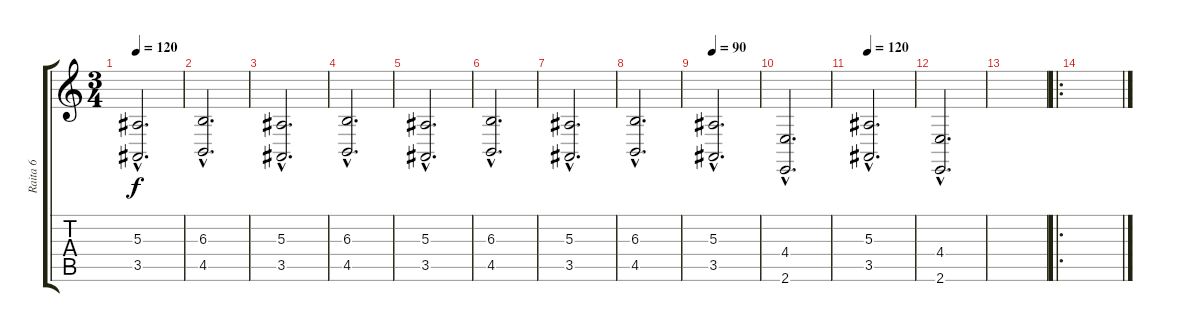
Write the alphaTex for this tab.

\track ("Raita 6" "Raita 6") {instrument stringensemble1}
\staff {score tabs}
\tuning (D4 A3 F3 C3 G2 D2) {hide}
\ts (3 4)
\tempo 120
\tempo 90
\tempo 120
\clef g2
\ks c
(5.3{hac} 3.5{hac}).2{d dy f instrument fx2soundtrack} |
(6.3{hac} 4.5{hac}).2{d} |
(5.3{hac} 3.5{hac}).2{d} |
(6.3{hac} 4.5{hac}).2{d} |
(5.3{hac} 3.5{hac}).2{d} |
(6.3{hac} 4.5{hac}).2{d} |
(5.3{hac} 3.5{hac}).2{d} |
(6.3{hac} 4.5{hac}).2{d} |
\tempo 90
(5.3{hac} 3.5{hac}).2{d} |
(4.4{hac} 2.6{hac}).2{d} |
\tempo 120
(5.3{hac} 3.5{hac}).2{d} |
(4.4{hac} 2.6{hac}).2{d} |
|
\ro
